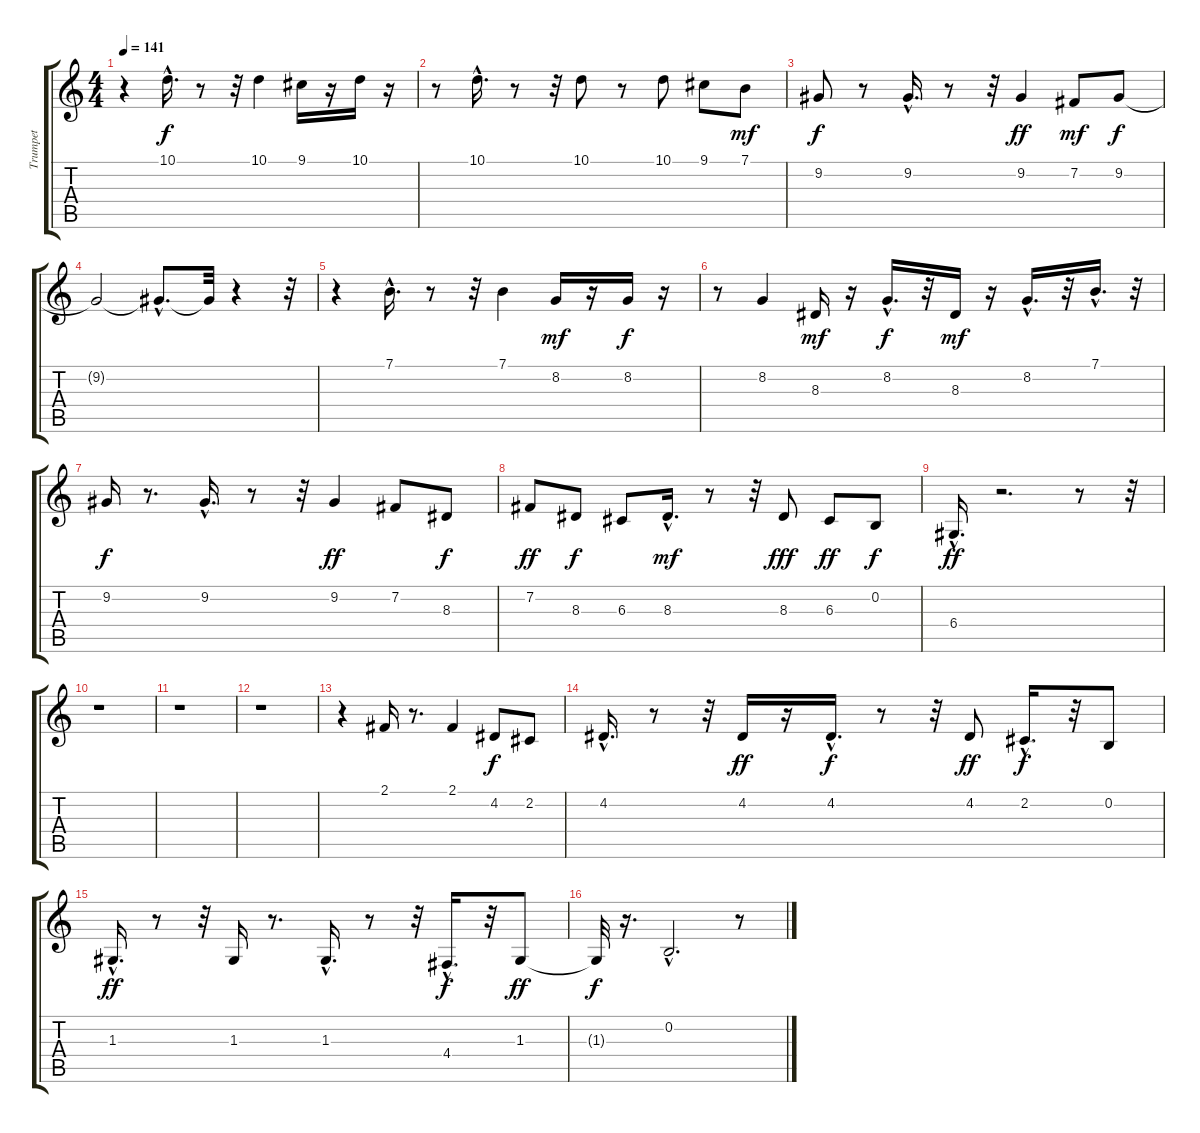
\track ("Trumpet" "Trumpet") {instrument mutedtrumpet}
\staff {score tabs}
\tuning (E4 B3 G3 D3 A2 E2) {hide}
\ts (4 4)
\tempo 141
\clef g2
\ks c
r.4{dy f} 10.1{hac}.16{d} r.8 r.32 10.1.4 9.1.16 r.16 10.1.16 r.16 |
r.8 10.1{hac}.16{d} r.8 r.32 10.1.8 r.8 10.1.8 9.1.8 7.1.8{dy mf} |
9.2.8{dy f} r.8 9.2{hac}.16{d} r.8 r.32 9.2.4{dy ff} 7.2.8{dy mf} 9.2.8{dy f} |
9.2{t}.2 9.2{hac t}.8{d} 9.2{t}.32 r.4 r.32 |
r.4 7.1{hac}.16{d} r.8 r.32 7.1.4 8.2.16{dy mf} r.16 8.2.16{dy f} r.16 |
r.8 8.2.4 8.3.16{dy mf} r.16 8.2{hac}.16{d dy f} r.32 8.3.16{dy mf} r.16 8.2{hac}.16{d} r.32 7.1{hac}.16{d} r.32 |
9.2.16{dy f} r.8{d} 9.2{hac}.16{d} r.8 r.32 9.2.4{dy ff} 7.2.8 8.3.8{dy f} |
7.2.8{dy ff} 8.3.8{dy f} 6.3.8 8.3{hac}.16{d dy mf} r.8 r.32 8.3.8{dy fff} 6.3.8{dy ff} 0.2.8{dy f} |
6.4{hac}.16{d dy ff} r.2{d} r.8 r.32 |
r.1 |
r.1 |
r.1 |
r.4 2.1.16 r.8{d} 2.1.4 4.2.8{dy f} 2.2.8 |
4.2{hac}.16{d} r.8 r.32 4.2.16{dy ff} r.16 4.2{hac}.16{d dy f} r.8 r.32 4.2.8{dy ff} 2.2{hac}.16{d dy f} r.32 0.2.8 |
1.3{hac}.16{d dy ff} r.8 r.32 1.3.16 r.8{d} 1.3{hac}.16{d} r.8 r.32 4.4{hac}.16{d dy f} r.32 1.3.8{dy ff} |
1.3{t}.32{dy f} r.16{d} 0.2{hac}.2{d} r.8
